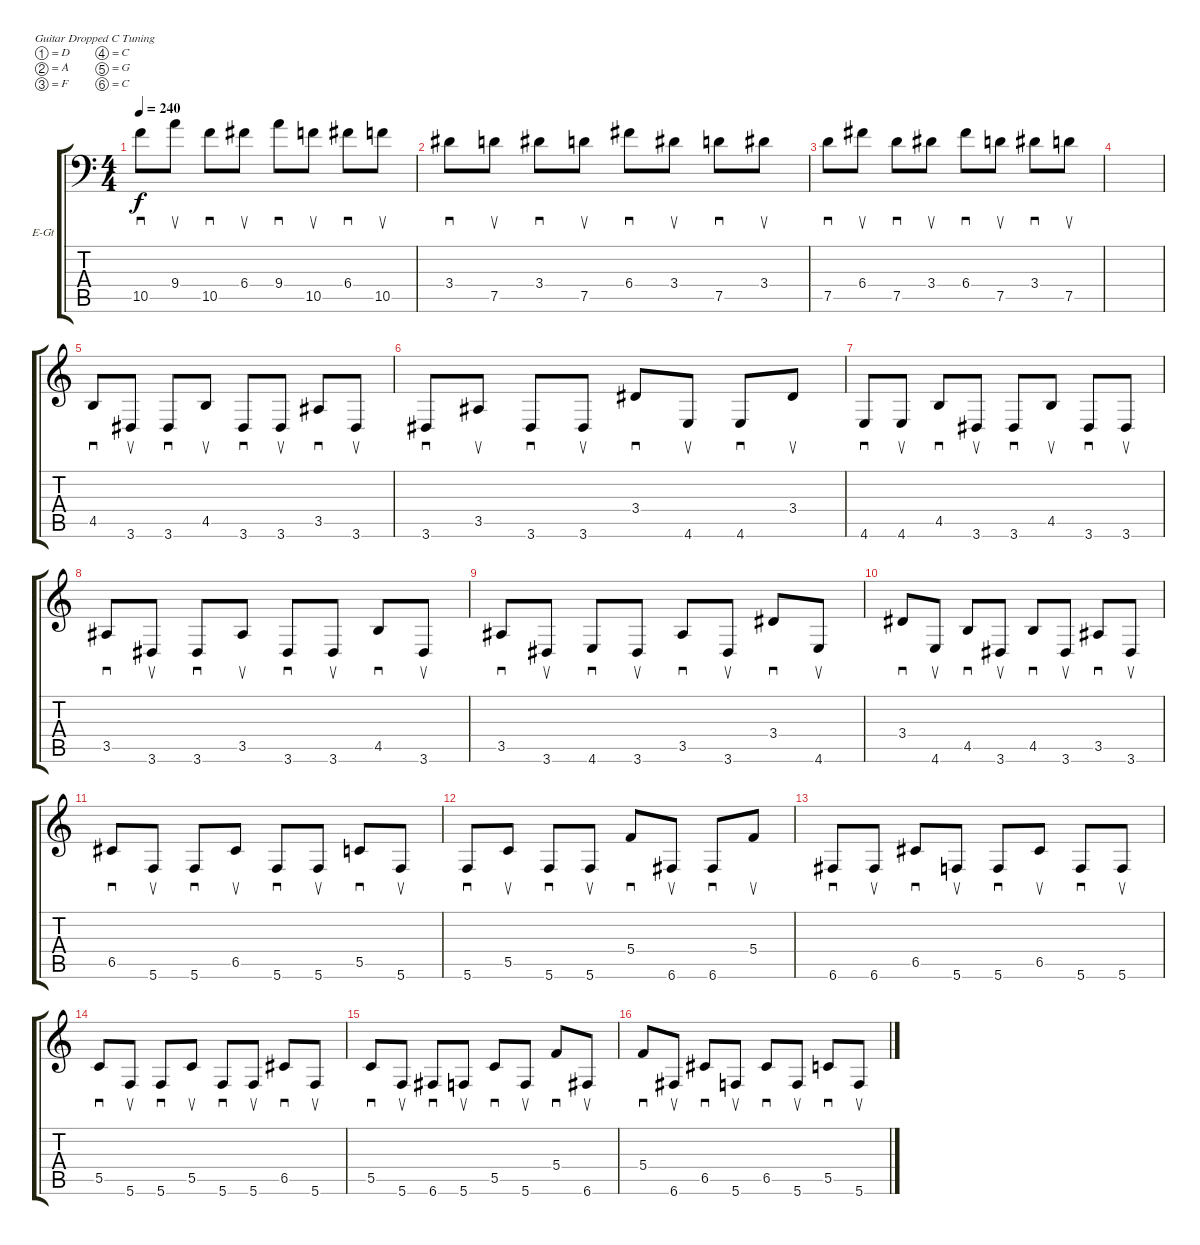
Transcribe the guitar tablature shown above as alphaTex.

\bracketExtendMode groupsimilarinstruments
\firstSystemTrackNameOrientation horizontal
\otherSystemsTrackNameOrientation horizontal
\track ("Electric Guitar 1" "E-Gt") {instrument distortionguitar}
\staff {score tabs}
\tuning (D4 A3 F3 C3 G2 C2)
\ts (4 4)
\tempo 240
\clef f4
\ks c
10.5.8{sd dy f} 9.4.8{su} 10.5.8{sd} 6.4.8{su} 9.4.8{sd} 10.5.8{su} 6.4.8{sd} 10.5.8{su} |
3.4.8{sd} 7.5.8{su} 3.4.8{sd} 7.5.8{su} 6.4.8{sd} 3.4.8{su} 7.5.8{sd} 3.4.8{su} |
7.5.8{sd} 6.4.8{su} 7.5.8{sd} 3.4.8{su} 6.4.8{sd} 7.5.8{su} 3.4.8{sd} 7.5.8{su} |
|
\clef g2
4.5.8{sd} 3.6.8{su} 3.6.8{sd} 4.5.8{su} 3.6.8{sd} 3.6.8{su} 3.5.8{sd} 3.6.8{su} |
3.6.8{sd} 3.5.8{su} 3.6.8{sd} 3.6.8{su} 3.4.8{sd} 4.6.8{su} 4.6.8{sd} 3.4.8{su} |
4.6.8{sd} 4.6.8{su} 4.5.8{sd} 3.6.8{su} 3.6.8{sd} 4.5.8{su} 3.6.8{sd} 3.6.8{su} |
3.5.8{sd} 3.6.8{su} 3.6.8{sd} 3.5.8{su} 3.6.8{sd} 3.6.8{su} 4.5.8{sd} 3.6.8{su} |
3.5.8{sd} 3.6.8{su} 4.6.8{sd} 3.6.8{su} 3.5.8{sd} 3.6.8{su} 3.4.8{sd} 4.6.8{su} |
3.4.8{sd} 4.6.8{su} 4.5.8{sd} 3.6.8{su} 4.5.8{sd} 3.6.8{su} 3.5.8{sd} 3.6.8{su} |
6.5.8{sd} 5.6.8{su} 5.6.8{sd} 6.5.8{su} 5.6.8{sd} 5.6.8{su} 5.5.8{sd} 5.6.8{su} |
5.6.8{sd} 5.5.8{su} 5.6.8{sd} 5.6.8{su} 5.4.8{sd} 6.6.8{su} 6.6.8{sd} 5.4.8{su} |
6.6.8{sd} 6.6.8{su} 6.5.8{sd} 5.6.8{su} 5.6.8{sd} 6.5.8{su} 5.6.8{sd} 5.6.8{su} |
5.5.8{sd} 5.6.8{su} 5.6.8{sd} 5.5.8{su} 5.6.8{sd} 5.6.8{su} 6.5.8{sd} 5.6.8{su} |
5.5.8{sd} 5.6.8{su} 6.6.8{sd} 5.6.8{su} 5.5.8{sd} 5.6.8{su} 5.4.8{sd} 6.6.8{su} |
5.4.8{sd} 6.6.8{su} 6.5.8{sd} 5.6.8{su} 6.5.8{sd} 5.6.8{su} 5.5.8{sd} 5.6.8{su}
